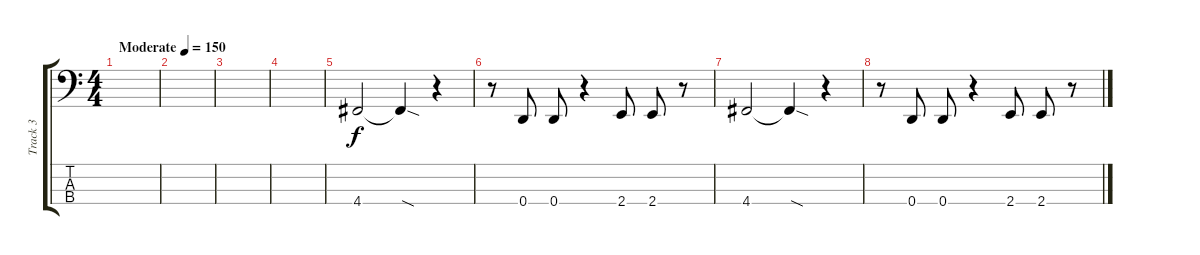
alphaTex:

\track ("Track 3" "Track 3") {instrument electricbassfinger}
\staff {score tabs}
\tuning (G2 D2 A1 D1) {hide}
\ts (4 4)
\tempo (150 "Moderate")
\clef f4
\ks c
|
|
|
|
4.4.2 4.4{sod t}.4 r.4 |
r.8 0.4.8 0.4.8 r.4 2.4.8 2.4.8 r.8 |
4.4.2 4.4{sod t}.4 r.4 |
r.8 0.4.8 0.4.8 r.4 2.4.8 2.4.8 r.8
